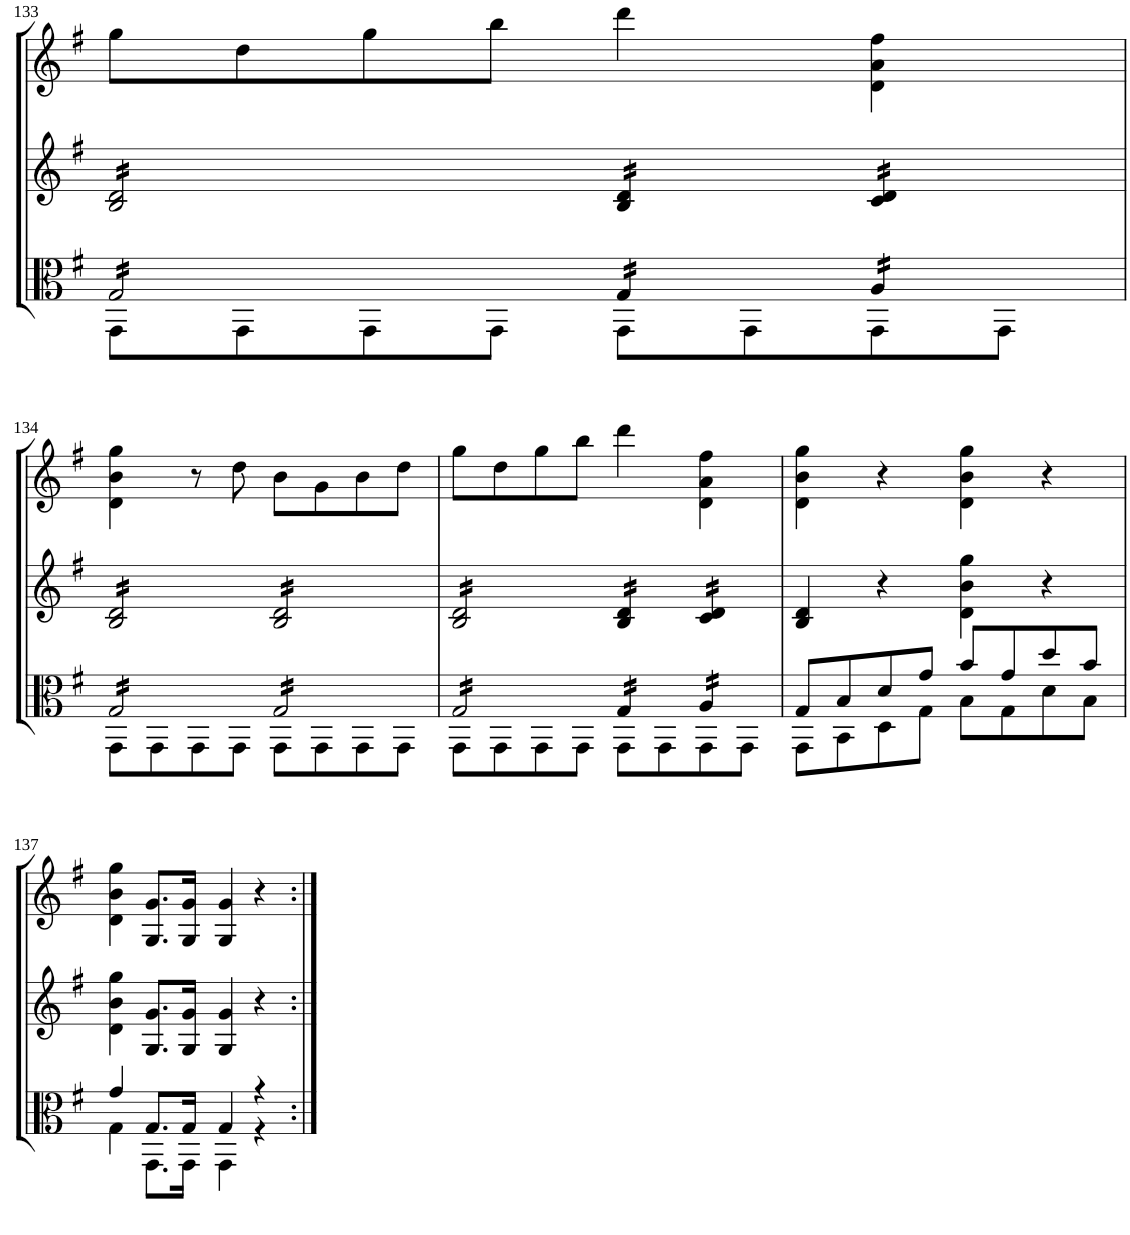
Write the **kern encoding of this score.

**kern	**kern	**kern
*part3	*part2	*part1
*staff3	*staff2	*staff1
*I"Viola/Violoncello	*I"Violino II	*I"Violino I
!!LO:PB:g=z
*clefC3	*clefG2	*clefG2
*k[f#]	*k[f#]	*k[f#]
*M4/4	*M4/4	*M4/4
*met(c)	*met(c)	*met(c)
=133	=133	=133
*^	*	*
*tremolo	*	*	*
*	*	*tremolo	*
16G/LL	8GG\L	16B/ 16d/LL	8gg\L
16G/	.	16B/ 16d/	.
16G/	8GG\	16B/ 16d/	8dd\
16G/	.	16B/ 16d/	.
16G/	8GG\	16B/ 16d/	8gg\
16G/	.	16B/ 16d/	.
16G/	8GG\J	16B/ 16d/	8bb\J
16G/JJ	.	16B/ 16d/JJ	.
16G/LL	8GG\L	16B/ 16d/LL	4ddd\
16G/	.	16B/ 16d/	.
16G/	8GG\	16B/ 16d/	.
16G/JJ	.	16B/ 16d/JJ	.
16A/LL	8GG\	16c/ 16d/LL	4d\ 4a\ 4ff#\
16A/	.	16c/ 16d/	.
16A/	8GG\J	16c/ 16d/	.
16A/JJ	.	16c/ 16d/JJ	.
!!LO:LB:g=z
=134	=134	=134	=134
16G/LL	8GG\L	16B/ 16d/LL	4d\ 4b\ 4gg\
16G/	.	16B/ 16d/	.
16G/	8GG\	16B/ 16d/	.
16G/	.	16B/ 16d/	.
16G/	8GG\	16B/ 16d/	8r
16G/	.	16B/ 16d/	.
16G/	8GG\J	16B/ 16d/	8dd\
16G/JJ	.	16B/ 16d/JJ	.
16G/LL	8GG\L	16B/ 16d/LL	8b\L
16G/	.	16B/ 16d/	.
16G/	8GG\	16B/ 16d/	8g\
16G/	.	16B/ 16d/	.
16G/	8GG\	16B/ 16d/	8b\
16G/	.	16B/ 16d/	.
16G/	8GG\J	16B/ 16d/	8dd\J
16G/JJ	.	16B/ 16d/JJ	.
=135	=135	=135	=135
16G/LL	8GG\L	16B/ 16d/LL	8gg\L
16G/	.	16B/ 16d/	.
16G/	8GG\	16B/ 16d/	8dd\
16G/	.	16B/ 16d/	.
16G/	8GG\	16B/ 16d/	8gg\
16G/	.	16B/ 16d/	.
16G/	8GG\J	16B/ 16d/	8bb\J
16G/JJ	.	16B/ 16d/JJ	.
16G/LL	8GG\L	16B/ 16d/LL	4ddd\
16G/	.	16B/ 16d/	.
16G/	8GG\	16B/ 16d/	.
16G/JJ	.	16B/ 16d/JJ	.
16A/LL	8GG\	16c/ 16d/LL	4d\ 4a\ 4ff#\
16A/	.	16c/ 16d/	.
16A/	8GG\J	16c/ 16d/	.
16A/JJ	.	16c/ 16d/JJ	.
*	*	*Xtremolo	*
*Xtremolo	*	*	*
=136	=136	=136	=136
8G/L	8GG\L	4B/ 4d/	4d\ 4b\ 4gg\
8B/	8BB\	.	.
8d/	8D\	4r	4r
8g/J	8G\J	.	.
8b/L	8B\L	4d\ 4b\ 4gg\	4d\ 4b\ 4gg\
8g/	8G\	.	.
8dd/	8d\	4r	4r
8b/J	8B\J	.	.
!!LO:LB:g=z
=137	=137	=137	=137
4g/	4G\	4d\ 4b\ 4gg\	4d\ 4b\ 4gg\
8.G/L	8.GG\L	8.G/ 8.g/L	8.G/ 8.g/L
16G/Jk	16GG\Jk	16G/ 16g/Jk	16G/ 16g/Jk
4G/	4GG\	4G/ 4g/	4G/ 4g/
4r	4r	4r	4r
*v	*v	*	*
=:|!	=:|!	=:|!
*-	*-	*-
